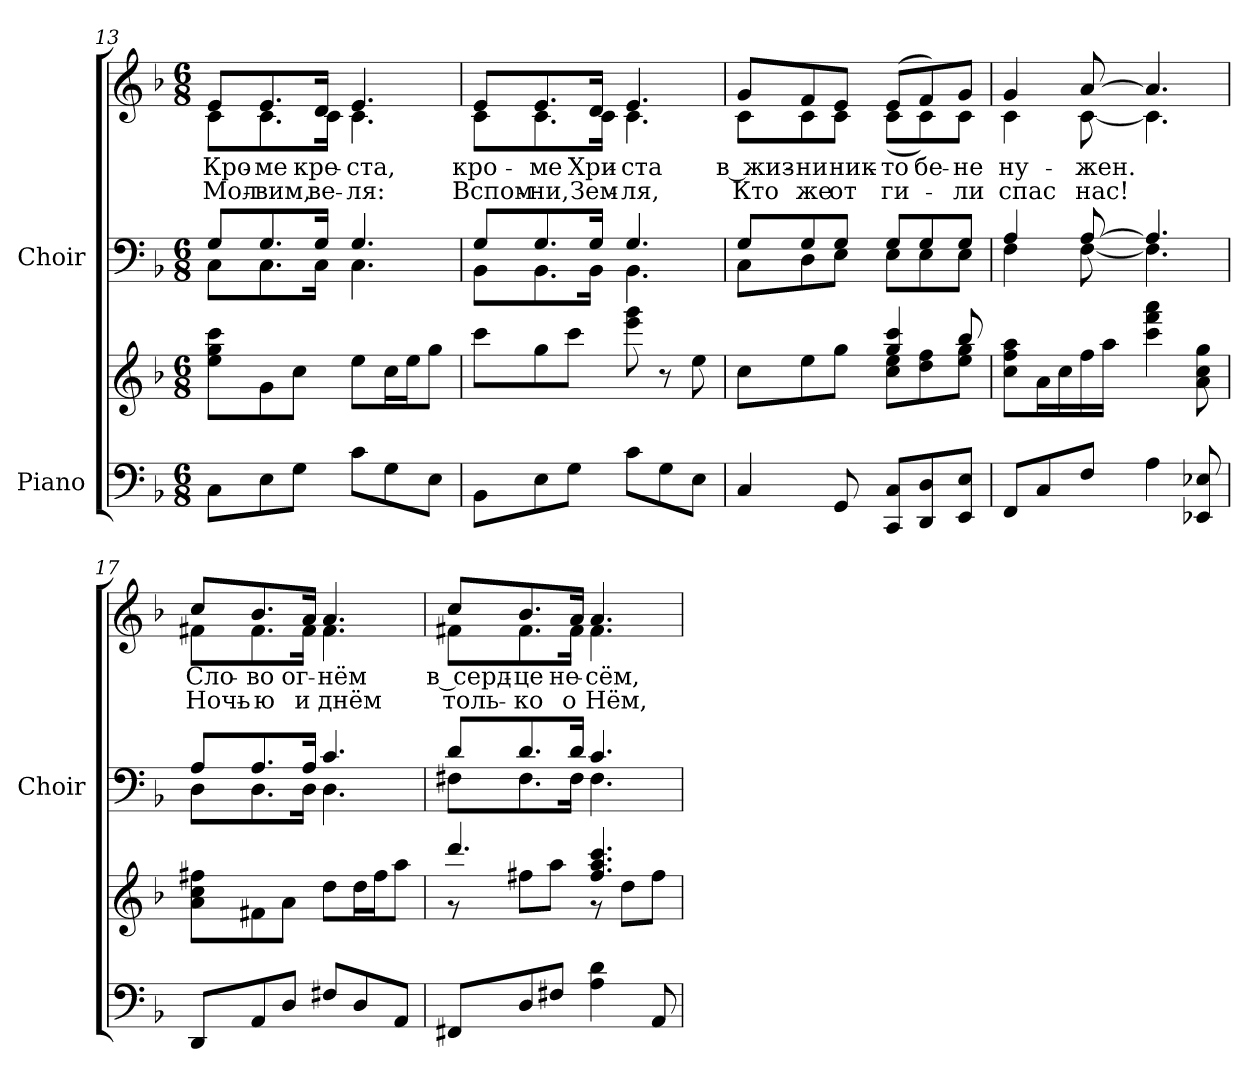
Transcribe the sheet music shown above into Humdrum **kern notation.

**kern	**kern	**kern	**kern	**text	**text
*part2	*part2	*part1	*part1	*part1	*part1
*staff4	*staff3	*staff2	*staff1	*staff1	*staff1
*I"Piano	*	*I"Choir	*	*	*
*	*	*I'Choir	*	*	*
*clefF4	*clefG2	*clefF4	*clefG2	*	*
*k[b-]	*k[b-]	*k[b-]	*k[b-]	*	*
*F:	*F:	*F:	*F:	*	*
*M6/8	*M6/8	*M6/8	*M6/8	*	*
=13	=13	=13	=13	=13	=13
*	*	*^	*	*	*
!	!	!	!	!	!LO:LY:b:color=#000000	!LO:LY:b:color=#000000
*	*	*	*	*^	*	*
8Ci\L	8eei\ 8ggi 8ccciL	8Gi/L	8Ci\L	8ei/L	8ci\L	Кро-	Мол-
!	!	!	!	!	!	!LO:LY:b:color=#000000	!LO:LY:b:color=#000000
8Ei\	8gi\	8.Gi/	8.Ci\	8.ei/	8.ci\	-ме	-вим,
8Gi\J	8cci\J	.	.	.	.	.	.
!	!	!	!	!	!	!LO:LY:b:color=#000000	!LO:LY:b:color=#000000
.	.	16Gi/Jk	16Ci\Jk	16di/Jk	16ci\Jk	кре-	ве-
!	!	!	!	!	!	!LO:LY:b:color=#000000	!LO:LY:b:color=#000000
8ci\L	8eei\L	4.Gi/	4.Ci\	4.ei/	4.ci\	-ста,	-ля:
8Gi\	16cci\L	.	.	.	.	.	.
.	16eei\J	.	.	.	.	.	.
8Ei\J	8ggi\J	.	.	.	.	.	.
=14	=14	=14	=14	=14	=14	=14	=14
!	!	!	!	!	!	!LO:LY:b:color=#000000	!LO:LY:b:color=#000000
8BB-i\L	8ccci\L	8Gi/L	8BB-i\L	8ei/L	8ci\L	кро-	Вспом-
!	!	!	!	!	!	!LO:LY:b:color=#000000	!LO:LY:b:color=#000000
8Ei\	8ggi\	8.Gi/	8.BB-i\	8.ei/	8.ci\	-ме	-ни,
8Gi\J	8ccci\J	.	.	.	.	.	.
!	!	!	!	!	!	!LO:LY:b:color=#000000	!LO:LY:b:color=#000000
.	.	16Gi/Jk	16BB-i\Jk	16di/Jk	16ci\Jk	Хри-	Зем-
!	!	!	!	!	!	!LO:LY:b:color=#000000	!LO:LY:b:color=#000000
8ci\L	8eeei\ 8gggi	4.Gi/	4.BB-i\	4.ei/	4.ci\	-ста	-ля,
8Gi\	8r	.	.	.	.	.	.
8Ei\J	8eei\	.	.	.	.	.	.
!!LO:PB:g=z	!!
=15	=15	=15	=15	=15	=15	=15	=15
*	*^	*	*	*	*	*	*
!	!	!	!	!	!	!	!LO:LY:b:color=#000000	!LO:LY:b:color=#000000
4Ci/	8cci\L	4.ryy	8Gi/L	8Ci\L	8gi/L	8ci\L	в жиз-	Кто
!	!	!	!	!	!	!	!LO:LY:b:color=#000000	!LO:LY:b:color=#000000
.	8eei\	.	8Gi/	8Di\	8fi/	8ci\	-ни	же
!	!	!	!	!	!	!	!LO:LY:b:color=#000000	!LO:LY:b:color=#000000
8GGi/	8ggi\J	.	8Gi/J	8Ei\J	8ei/J	8ci\J	ник-	от
!	!	!	!	!	!	!	!LO:LY:b:color=#000000	!LO:LY:b:color=#000000
8CCi/ 8CiL	4ggi/ 4ccci	8cci\ 8eeiL	8Gi/L	8Ei\L	(8ei/L	(8ci\L	-то	ги-
!	!	!	!	!	!	!	!LO:LY:b:color=#000000	!
8DDi/ 8Di	.	8ddi\ 8ffi	8Gi/	8Ei\	8fi/)	8ci\)	-бе-	.
!	!	!	!	!	!	!	!LO:LY:b:color=#000000	!LO:LY:b:color=#000000
8EEi/ 8EiJ	8bb-i/	8eei\ 8ggiJ	8Gi/J	8Ei\J	8gi/J	8ci\J	не	-ли
*	*v	*v	*	*	*	*	*	*
=16	=16	=16	=16	=16	=16	=16	=16
*	*^	*	*	*	*	*	*
!	!	!	!	!	!	!	!LO:LY:b:color=#000000	!LO:LY:b:color=#000000
*	*v	*v	*	*	*	*	*	*
8FFi/L	8cci\ 8ffi 8aaiL	4Ai/	4Fi\	4gi/	4ci\	ну-	спас
8Ci/	16ai\L	.	.	.	.	.	.
.	16cci\	.	.	.	.	.	.
!	!	!	!	!	!	!LO:LY:b:color=#000000	!LO:LY:b:color=#000000
8Fi/J	16ffi\	[>8Ai/	[<8Fi\	[>8ai/	[<8ci\	-жен.	нас!
.	16aai\JJ	.	.	.	.	.	.
4Ai\	4ccci\ 4fffi 4aaai	4.Ai/]	4.Fi\]	4.ai/]	4.ci\]	.	.
8EE-Xi/ 8E-Xi	8ai\ 8cci 8ggi	.	.	.	.	.	.
=17	=17	=17	=17	=17	=17	=17	=17
!	!	!	!	!	!	!LO:LY:b:color=#000000	!LO:LY:b:color=#000000
8DDi/L	8ai\ 8cci 8ff#XiL	8Ai/L	8Di\L	8cci/L	8f#Xi\L	Сло-	Ночь-
!	!	!	!	!	!	!LO:LY:b:color=#000000	!LO:LY:b:color=#000000
8AAi/	8f#Xi\	8.Ai/	8.Di\	8.b-i/	8.f#i\	-во	-ю
8Di/J	8ai\J	.	.	.	.	.	.
!	!	!	!	!	!	!LO:LY:b:color=#000000	!LO:LY:b:color=#000000
.	.	16Ai/Jk	16Di\Jk	16ai/Jk	16f#i\Jk	ог-	и
!	!	!	!	!	!	!LO:LY:b:color=#000000	!LO:LY:b:color=#000000
8F#Xi/L	8ddi\L	4.ci/	4.Di\	4.ai/	4.f#i\	-нём	днём
8Di/	16ddi\L	.	.	.	.	.	.
.	16ff#i\J	.	.	.	.	.	.
8AAi/J	8aai\J	.	.	.	.	.	.
=18	=18	=18	=18	=18	=18	=18	=18
*	*^	*	*	*	*	*	*
!	!	!	!	!	!	!	!LO:LY:b:color=#000000	!LO:LY:b:color=#000000
8FF#Xi/L	4.dddi/	8r	8di/L	8F#Xi\L	8cci/L	8f#Xi\L	в серд-	толь-
!	!	!	!	!	!	!	!LO:LY:b:color=#000000	!LO:LY:b:color=#000000
8Di/	.	8ff#Xi\L	8.di/	8.F#i\	8.b-i/	8.f#i\	-це	-ко
8F#Xi/J	.	8aai\J	.	.	.	.	.	.
!	!	!	!	!	!	!	!LO:LY:b:color=#000000	!LO:LY:b:color=#000000
.	.	.	16di/Jk	16F#i\Jk	16ai/Jk	16f#i\Jk	не-	о
!	!	!	!	!	!	!	!LO:LY:b:color=#000000	!LO:LY:b:color=#000000
4Ai\ 4di	4.ff#i/ 4.aai 4.ccci	8r	4.ci/	4.F#i\	4.ai/	4.f#i\	-сём,	Нём,
.	.	8ddi\L	.	.	.	.	.	.
8AAi/	.	8ff#i\J	.	.	.	.	.	.
*	*v	*v	*	*	*	*	*	*
*	*	*v	*v	*	*	*	*
*	*	*	*v	*v	*	*
=	=	=	=	=	=
*-	*-	*-	*-	*-	*-
